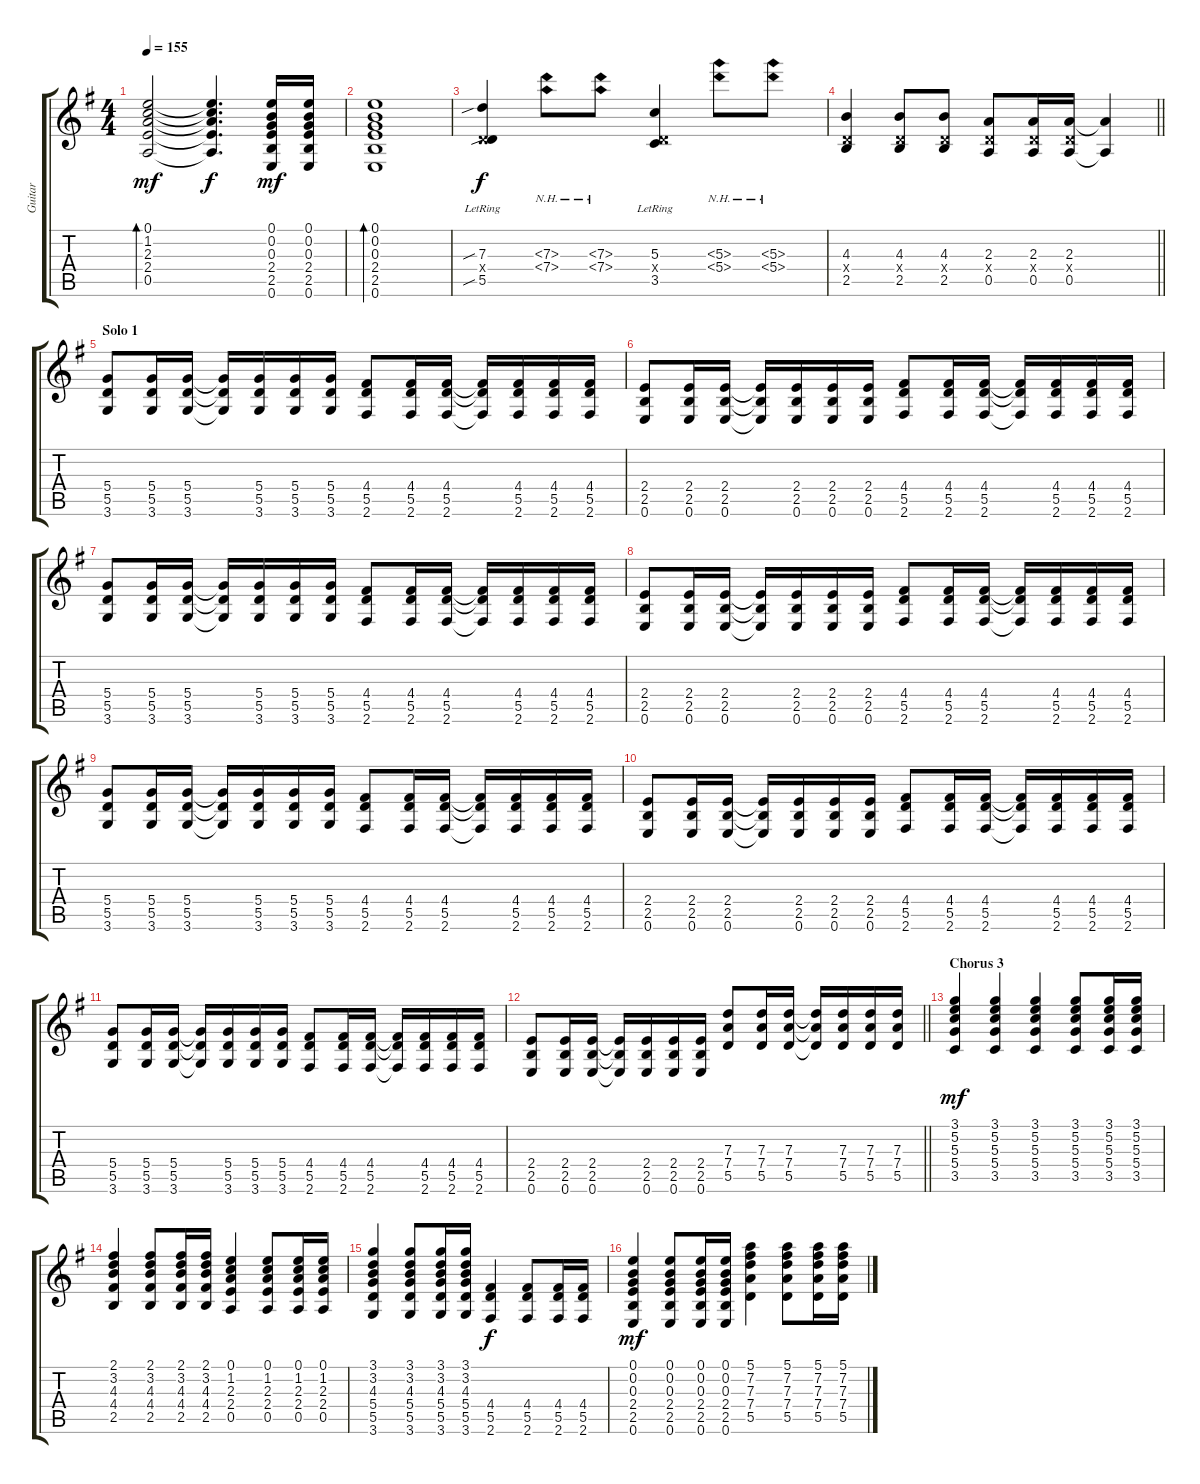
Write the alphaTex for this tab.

\track ("Guitar" "Guitar") {instrument distortionguitar}
\staff {score tabs}
\tuning (E4 B3 G3 D3 A2 E2) {hide}
\ts (4 4)
\tempo 155
\clef g2
\ks g
(0.1 1.2 2.3 2.4 0.5).2{bd 60 dy mf} (0.1{t} 1.2{t} 2.3{t} 2.4{t} 0.5{t}).4{d dy f} (0.1 0.2 0.3 2.4 2.5 0.6).16{dy mf} (0.1 0.2 0.3 2.4 2.5 0.6).16 |
(0.1 0.2 0.3 2.4 2.5 0.6).1{bd 60} |
(7.3{sib} 0.4{x} 5.5{sib lr}).4{dy f} (7.3{nh} 7.4{nh}).8 (7.3{nh} 7.4{nh}).8 (5.3 0.4{x} 3.5{lr}).4 (5.3{nh} 5.4{nh}).8 (5.3{nh} 5.4{nh}).8 |
\barLineRight lightlight
(4.3 0.4{x} 2.5).4 (4.3 0.4{x} 2.5).8 (4.3 0.4{x} 2.5).8 (2.3 0.4{x} 0.5).8 (2.3 0.4{x} 0.5).16 (2.3 0.4{x} 0.5).16 (2.3{t} 0.5{t}).4 |
\section ("" "Solo 1")
(5.4 5.5 3.6).8 (5.4 5.5 3.6).16 (5.4 5.5 3.6).16 (5.4{t} 5.5{t} 3.6{t}).16 (5.4 5.5 3.6).16 (5.4 5.5 3.6).16 (5.4 5.5 3.6).16 (4.4 5.5 2.6).8 (4.4 5.5 2.6).16 (4.4 5.5 2.6).16 (4.4{t} 5.5{t} 2.6{t}).16 (4.4 5.5 2.6).16 (4.4 5.5 2.6).16 (4.4 5.5 2.6).16 |
(2.4 2.5 0.6).8 (2.4 2.5 0.6).16 (2.4 2.5 0.6).16 (2.4{t} 2.5{t} 0.6{t}).16 (2.4 2.5 0.6).16 (2.4 2.5 0.6).16 (2.4 2.5 0.6).16 (4.4 5.5 2.6).8 (4.4 5.5 2.6).16 (4.4 5.5 2.6).16 (4.4{t} 5.5{t} 2.6{t}).16 (4.4 5.5 2.6).16 (4.4 5.5 2.6).16 (4.4 5.5 2.6).16 |
(5.4 5.5 3.6).8 (5.4 5.5 3.6).16 (5.4 5.5 3.6).16 (5.4{t} 5.5{t} 3.6{t}).16 (5.4 5.5 3.6).16 (5.4 5.5 3.6).16 (5.4 5.5 3.6).16 (4.4 5.5 2.6).8 (4.4 5.5 2.6).16 (4.4 5.5 2.6).16 (4.4{t} 5.5{t} 2.6{t}).16 (4.4 5.5 2.6).16 (4.4 5.5 2.6).16 (4.4 5.5 2.6).16 |
(2.4 2.5 0.6).8 (2.4 2.5 0.6).16 (2.4 2.5 0.6).16 (2.4{t} 2.5{t} 0.6{t}).16 (2.4 2.5 0.6).16 (2.4 2.5 0.6).16 (2.4 2.5 0.6).16 (4.4 5.5 2.6).8 (4.4 5.5 2.6).16 (4.4 5.5 2.6).16 (4.4{t} 5.5{t} 2.6{t}).16 (4.4 5.5 2.6).16 (4.4 5.5 2.6).16 (4.4 5.5 2.6).16 |
(5.4 5.5 3.6).8 (5.4 5.5 3.6).16 (5.4 5.5 3.6).16 (5.4{t} 5.5{t} 3.6{t}).16 (5.4 5.5 3.6).16 (5.4 5.5 3.6).16 (5.4 5.5 3.6).16 (4.4 5.5 2.6).8 (4.4 5.5 2.6).16 (4.4 5.5 2.6).16 (4.4{t} 5.5{t} 2.6{t}).16 (4.4 5.5 2.6).16 (4.4 5.5 2.6).16 (4.4 5.5 2.6).16 |
(2.4 2.5 0.6).8 (2.4 2.5 0.6).16 (2.4 2.5 0.6).16 (2.4{t} 2.5{t} 0.6{t}).16 (2.4 2.5 0.6).16 (2.4 2.5 0.6).16 (2.4 2.5 0.6).16 (4.4 5.5 2.6).8 (4.4 5.5 2.6).16 (4.4 5.5 2.6).16 (4.4{t} 5.5{t} 2.6{t}).16 (4.4 5.5 2.6).16 (4.4 5.5 2.6).16 (4.4 5.5 2.6).16 |
(5.4 5.5 3.6).8 (5.4 5.5 3.6).16 (5.4 5.5 3.6).16 (5.4{t} 5.5{t} 3.6{t}).16 (5.4 5.5 3.6).16 (5.4 5.5 3.6).16 (5.4 5.5 3.6).16 (4.4 5.5 2.6).8 (4.4 5.5 2.6).16 (4.4 5.5 2.6).16 (4.4{t} 5.5{t} 2.6{t}).16 (4.4 5.5 2.6).16 (4.4 5.5 2.6).16 (4.4 5.5 2.6).16 |
\barLineRight lightlight
(2.4 2.5 0.6).8 (2.4 2.5 0.6).16 (2.4 2.5 0.6).16 (2.4{t} 2.5{t} 0.6{t}).16 (2.4 2.5 0.6).16 (2.4 2.5 0.6).16 (2.4 2.5 0.6).16 (7.3 7.4 5.5).8 (7.3 7.4 5.5).16 (7.3 7.4 5.5).16 (7.3{t} 7.4{t} 5.5{t}).16 (7.3 7.4 5.5).16 (7.3 7.4 5.5).16 (7.3 7.4 5.5).16 |
\section ("" "Chorus 3")
(3.1 5.2 5.3 5.4 3.5).4{dy mf} (3.1 5.2 5.3 5.4 3.5).4 (3.1 5.2 5.3 5.4 3.5).4 (3.1 5.2 5.3 5.4 3.5).8 (3.1 5.2 5.3 5.4 3.5).16 (3.1 5.2 5.3 5.4 3.5).16 |
(2.1 3.2 4.3 4.4 2.5).4 (2.1 3.2 4.3 4.4 2.5).8 (2.1 3.2 4.3 4.4 2.5).16 (2.1 3.2 4.3 4.4 2.5).16 (0.1 1.2 2.3 2.4 0.5).4 (0.1 1.2 2.3 2.4 0.5).8 (0.1 1.2 2.3 2.4 0.5).16 (0.1 1.2 2.3 2.4 0.5).16 |
(3.1 3.2 4.3 5.4 5.5 3.6).4 (3.1 3.2 4.3 5.4 5.5 3.6).8 (3.1 3.2 4.3 5.4 5.5 3.6).16 (3.1 3.2 4.3 5.4 5.5 3.6).16 (4.4 5.5 2.6).4{dy f} (4.4 5.5 2.6).8 (4.4 5.5 2.6).16 (4.4 5.5 2.6).16 |
(0.1 0.2 0.3 2.4 2.5 0.6).4{dy mf} (0.1 0.2 0.3 2.4 2.5 0.6).8 (0.1 0.2 0.3 2.4 2.5 0.6).16 (0.1 0.2 0.3 2.4 2.5 0.6).16 (5.1 7.2 7.3 7.4 5.5).4 (5.1 7.2 7.3 7.4 5.5).8 (5.1 7.2 7.3 7.4 5.5).16 (5.1 7.2 7.3 7.4 5.5).16
